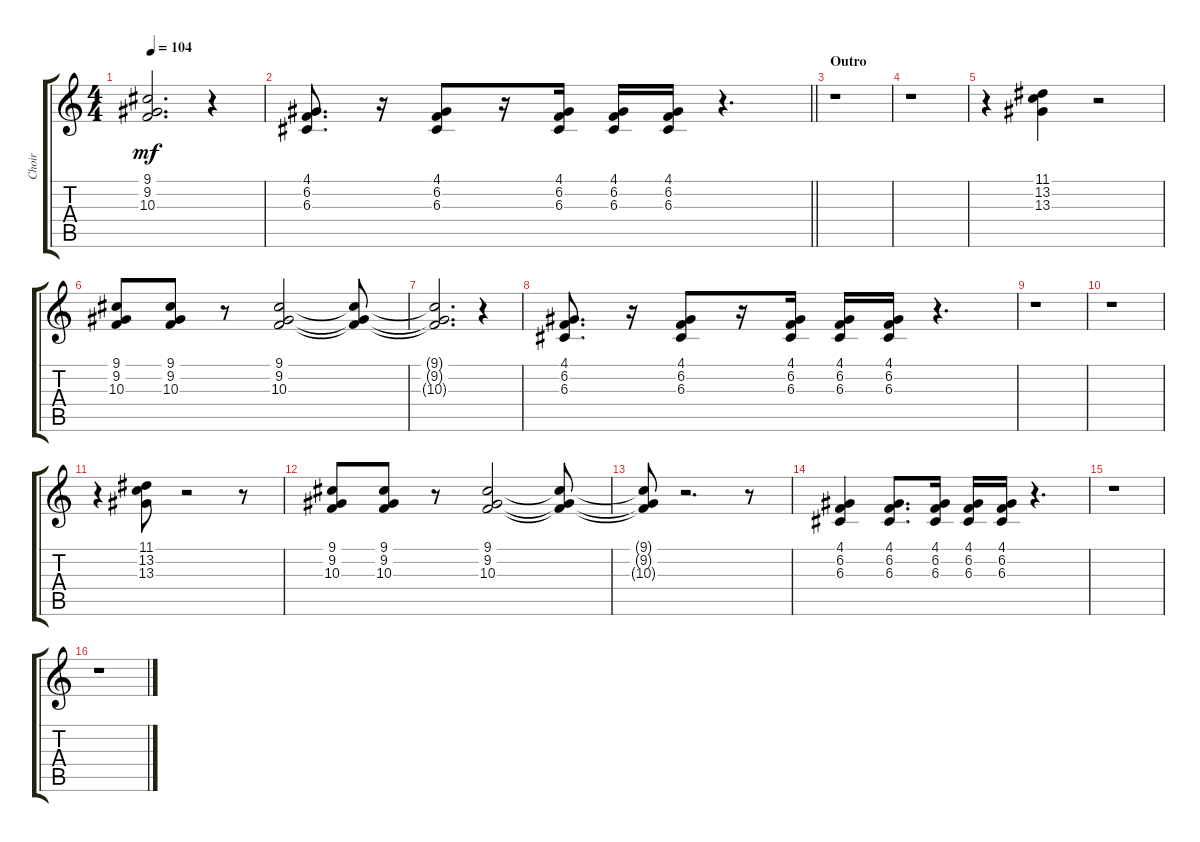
\track ("Choir" "Choir") {instrument choiraahs}
\staff {score tabs}
\tuning (E4 B3 G3 D3 A2 E2) {hide}
\ts (4 4)
\tempo 104
\clef g2
\ks c
(9.1{t} 9.2{t} 10.3{t}).2{d dy mf} r.4 |
\barLineRight lightlight
(4.1 6.2 6.3).8{d} r.16 (4.1 6.2 6.3).8 r.16 (4.1 6.2 6.3).16 (4.1 6.2 6.3).16 (4.1 6.2 6.3).16 r.4{d} |
\section ("" "Outro")
r.1 |
r.1 |
r.4 (11.1 13.2 13.3).4 r.2 |
(9.1 9.2 10.3).8 (9.1 9.2 10.3).8 r.8 (9.1 9.2 10.3).2 (9.1{t} 9.2{t} 10.3{t}).8 |
(9.1{t} 9.2{t} 10.3{t}).2{d} r.4 |
(4.1 6.2 6.3).8{d} r.16 (4.1 6.2 6.3).8 r.16 (4.1 6.2 6.3).16 (4.1 6.2 6.3).16 (4.1 6.2 6.3).16 r.4{d} |
r.1 |
r.1 |
r.4 (11.1 13.2 13.3).8 r.2 r.8 |
(9.1 9.2 10.3).8 (9.1 9.2 10.3).8 r.8 (9.1 9.2 10.3).2 (9.1{t} 9.2{t} 10.3{t}).8 |
(9.1{t} 9.2{t} 10.3{t}).8 r.2{d} r.8 |
(4.1 6.2 6.3).4 (4.1 6.2 6.3).8{d} (4.1 6.2 6.3).16 (4.1 6.2 6.3).16 (4.1 6.2 6.3).16 r.4{d} |
r.1 |
r.1
